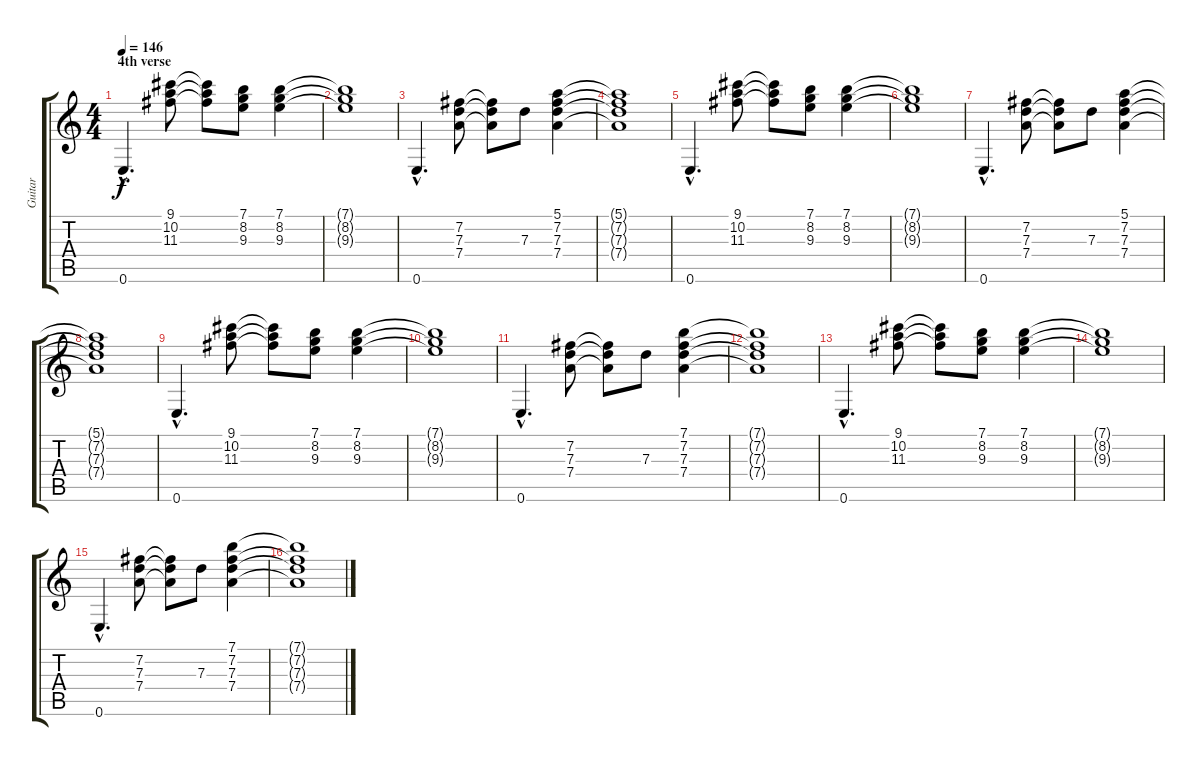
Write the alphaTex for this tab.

\track ("Guitar" "Guitar") {instrument distortionguitar}
\staff {score tabs}
\tuning (E4 B3 G3 D3 A2 E2) {hide}
\ts (4 4)
\section ("" "4th verse")
\tempo 146
\clef g2
\ks c
0.6{hac}.4{d dy f instrument overdrivenguitar} (9.1 10.2 11.3).8 (9.1{t} 10.2{t} 11.3{t}).8 (7.1 8.2 9.3).8 (7.1 8.2 9.3).4 |
(7.1{t} 8.2{t} 9.3{t}).1 |
0.6{hac}.4{d} (7.2 7.3 7.4).8 (7.2{t} 7.3{t} 7.4{t}).8 7.3.8 (5.1 7.2 7.3 7.4).4 |
(5.1{t} 7.2{t} 7.3{t} 7.4{t}).1 |
0.6{hac}.4{d} (9.1 10.2 11.3).8 (9.1{t} 10.2{t} 11.3{t}).8 (7.1 8.2 9.3).8 (7.1 8.2 9.3).4 |
(7.1{t} 8.2{t} 9.3{t}).1 |
0.6{hac}.4{d} (7.2 7.3 7.4).8 (7.2{t} 7.3{t} 7.4{t}).8 7.3.8 (5.1 7.2 7.3 7.4).4 |
(5.1{t} 7.2{t} 7.3{t} 7.4{t}).1 |
0.6{hac}.4{d} (9.1 10.2 11.3).8 (9.1{t} 10.2{t} 11.3{t}).8 (7.1 8.2 9.3).8 (7.1 8.2 9.3).4 |
(7.1{t} 8.2{t} 9.3{t}).1 |
0.6{hac}.4{d} (7.2 7.3 7.4).8 (7.2{t} 7.3{t} 7.4{t}).8 7.3.8 (7.1 7.2 7.3 7.4).4 |
(7.1{t} 7.2{t} 7.3{t} 7.4{t}).1 |
0.6{hac}.4{d} (9.1 10.2 11.3).8 (9.1{t} 10.2{t} 11.3{t}).8 (7.1 8.2 9.3).8 (7.1 8.2 9.3).4 |
(7.1{t} 8.2{t} 9.3{t}).1 |
0.6{hac}.4{d} (7.2 7.3 7.4).8 (7.2{t} 7.3{t} 7.4{t}).8 7.3.8 (7.1 7.2 7.3 7.4).4 |
(7.1{t} 7.2{t} 7.3{t} 7.4{t}).1
